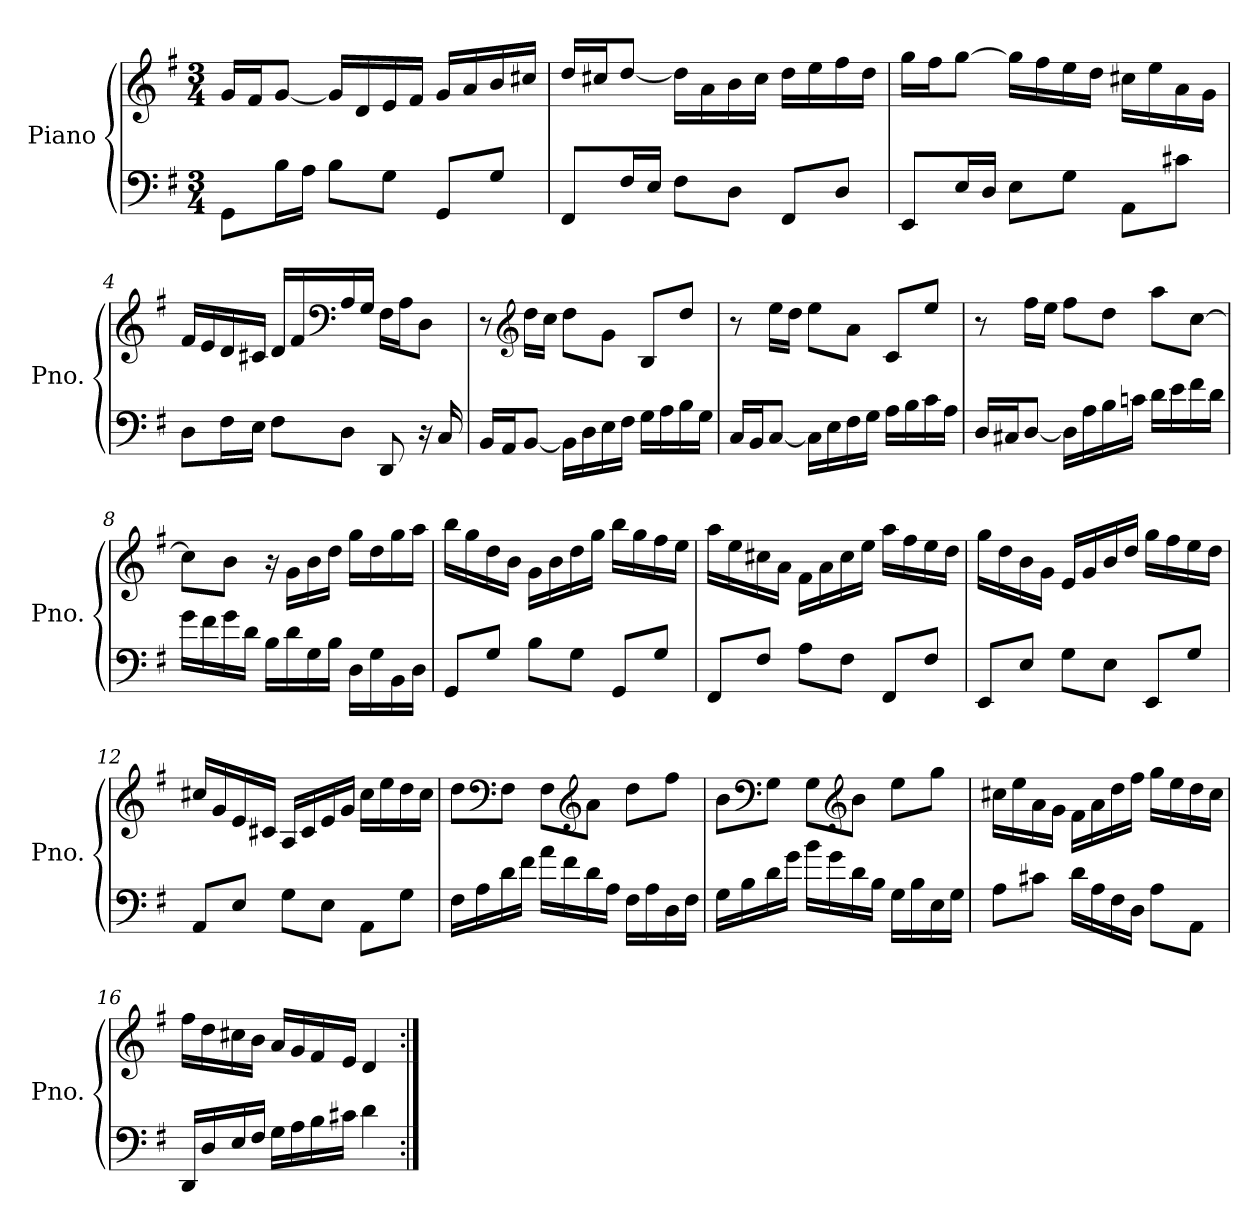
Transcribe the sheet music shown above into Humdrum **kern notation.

**kern	**kern
*part1	*part1
*staff2	*staff1
*I"Piano	*
*I'Pno.	*
*clefF4	*clefG2
*k[f#]	*k[f#]
*M3/4	*M3/4
*MM100	*MM100
=1	=1
8GG\L	16g/LL
.	16f#/J
16B\L	[8g/J
16A\JJ	.
8B\L	16g/LL]
.	16d/
8G\J	16e/
.	16f#/JJ
8GG/L	16g/LL
.	16a/
8G/J	16b/
.	16cc#X/JJ
=2	=2
8FF#/L	16dd/LL
.	16cc#X/J
16F#/L	[8dd/J
16E/JJ	.
8F#\L	16dd\LL]
.	16a\
8D\J	16b\
.	16cc#\JJ
8FF#/L	16dd\LL
.	16ee\
8D/J	16ff#\
.	16dd\JJ
=3	=3
8EE/L	16gg\LL
.	16ff#\J
16E/L	[8gg\J
16D/JJ	.
8E\L	16gg\LL]
.	16ff#\
8G\J	16ee\
.	16dd\JJ
8AA\L	16cc#X\LL
.	16ee\
8c#X\J	16a\
.	16g\JJ
!!LO:LB:g=z
=4	=4
8D\L	16f#/LL
.	16e/
16F#\L	16d/
16E\JJ	16c#X/JJ
8F#\L	16d/LL
.	16f#/
*	*clefF4
8D\J	16A/
.	16G/JJ
8DD/	16F#\LL
.	16A\J
16r	8D\J
16C/	.
=5	=5
16BB/LL	8r
16AA/J	.
*	*clefG2
[8BB/J	16dd\LL
.	16cc\JJ
16BB\LL]	8dd\L
16D\	.
16E\	8g\J
16F#\JJ	.
16G\LL	8B/L
16A\	.
16B\	8dd/J
16G\JJ	.
=6	=6
16C/LL	8r
16BB/J	.
[8C/J	16ee\LL
.	16dd\JJ
16C\LL]	8ee\L
16E\	.
16F#\	8a\J
16G\JJ	.
16A\LL	8c/L
16B\	.
16c\	8ee/J
16A\JJ	.
!!LO:LB:g=z
=7	=7
16D/LL	8r
16C#X/J	.
[8D/J	16ff#\LL
.	16ee\JJ
16D\LL]	8ff#\L
16A\	.
16B\	8dd\J
16cn\JJ	.
16d\LL	8aa\L
16e\	.
16f#\	[8cc\J
16d\JJ	.
=8	=8
16g\LL	8cc\L]
16f#\	.
16g\	8b\J
16d\JJ	.
16B\LL	16r
16d\	16g\LL
16G\	16b\
16B\JJ	16dd\JJ
16D\LL	16gg\LL
16G\	16dd\
16BB\	16gg\
16D\JJ	16aa\JJ
=9	=9
8GG/L	16bb\LL
.	16gg\
8G/J	16dd\
.	16b\JJ
8B\L	16g\LL
.	16b\
8G\J	16dd\
.	16gg\JJ
8GG/L	16bb\LL
.	16gg\
8G/J	16ff#\
.	16ee\JJ
!!LO:LB:g=z
=10	=10
8FF#/L	16aa\LL
.	16ee\
8F#/J	16cc#X\
.	16a\JJ
8A\L	16f#\LL
.	16a\
8F#\J	16cc#\
.	16ee\JJ
8FF#/L	16aa\LL
.	16ff#\
8F#/J	16ee\
.	16dd\JJ
=11	=11
8EE/L	16gg\LL
.	16dd\
8E/J	16b\
.	16g\JJ
8G\L	16e/LL
.	16g/
8E\J	16b/
.	16dd/JJ
8EE/L	16gg\LL
.	16ff#\
8G/J	16ee\
.	16dd\JJ
=12	=12
8AA/L	16cc#X/LL
.	16g/
8E/J	16e/
.	16c#X/JJ
8G\L	16A/LL
.	16c#/
8E\J	16e/
.	16g/JJ
8AA\L	16cc#\LL
.	16ee\
8G\J	16dd\
.	16cc#\JJ
!!LO:LB:g=z
=13	=13
16F#\LL	8dd\L
16A\	.
*	*clefF4
16d\	8F#\J
16f#\JJ	.
16a\LL	8F#\L
16f#\	.
*	*clefG2
16d\	8a\J
16A\JJ	.
16F#\LL	8dd\L
16A\	.
16D\	8ff#\J
16F#\JJ	.
=14	=14
16G\LL	8b\L
16B\	.
*	*clefF4
16d\	8G\J
16g\JJ	.
16b\LL	8G\L
16g\	.
*	*clefG2
16d\	8b\J
16B\JJ	.
16G\LL	8ee\L
16B\	.
16E\	8gg\J
16G\JJ	.
=15	=15
8A\L	16cc#X\LL
.	16ee\
8c#X\J	16a\
.	16g\JJ
16d\LL	16f#\LL
16A\	16a\
16F#\	16dd\
16D\JJ	16ff#\JJ
8A\L	16gg\LL
.	16ee\
8AA\J	16dd\
.	16cc#\JJ
!!LO:PB:g=z
=16	=16
16DD/LL	16ff#\LL
16D/	16dd\
16E/	16cc#X\
16F#/JJ	16b\JJ
16G\LL	16a/LL
16A\	16g/
16B\	16f#/
16c#X\JJ	16e/JJ
4d\	4d/
=:|!	=:|!
*-	*-
